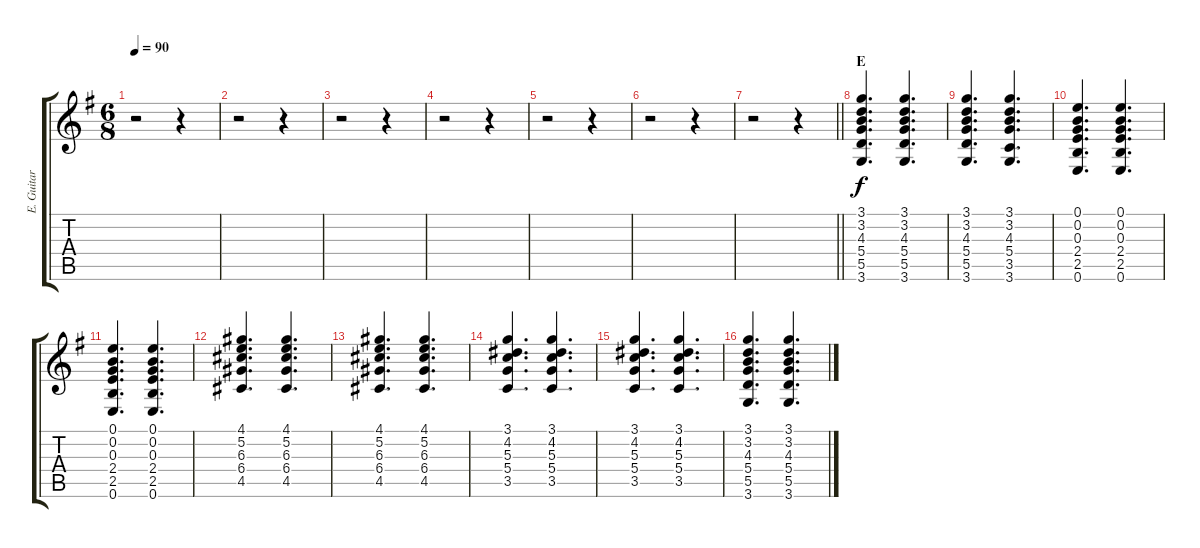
\track ("E. Guitar II" "E. Guitar ") {instrument overdrivenguitar}
\staff {score tabs}
\tuning (E4 B3 G3 D3 A2 E2) {hide}
\ts (6 8)
\tempo 90
\clef g2
\ks g
r.2{dy f} r.4 |
r.2 r.4 |
r.2 r.4 |
r.2 r.4 |
r.2 r.4 |
r.2 r.4 |
\barLineRight lightlight
r.2 r.4 |
\section ("" "E")
(3.1 3.2 4.3 5.4 5.5 3.6).4{d} (3.1 3.2 4.3 5.4 5.5 3.6).4{d} |
(3.1 3.2 4.3 5.4 5.5 3.6).4{d} (3.1 3.2 4.3 5.4 3.5 3.6).4{d} |
(0.1 0.2 0.3 2.4 2.5 0.6).4{d} (0.1 0.2 0.3 2.4 2.5 0.6).4{d} |
(0.1 0.2 0.3 2.4 2.5 0.6).4{d} (0.1 0.2 0.3 2.4 2.5 0.6).4{d} |
(4.1 5.2 6.3 6.4 4.5).4{d} (4.1 5.2 6.3 6.4 4.5).4{d} |
(4.1 5.2 6.3 6.4 4.5).4{d} (4.1 5.2 6.3 6.4 4.5).4{d} |
(3.1 4.2 5.3 5.4 3.5).4{d} (3.1 4.2 5.3 5.4 3.5).4{d} |
(3.1 4.2 5.3 5.4 3.5).4{d} (3.1 4.2 5.3 5.4 3.5).4{d} |
(3.1 3.2 4.3 5.4 5.5 3.6).4{d} (3.1 3.2 4.3 5.4 5.5 3.6).4{d}
